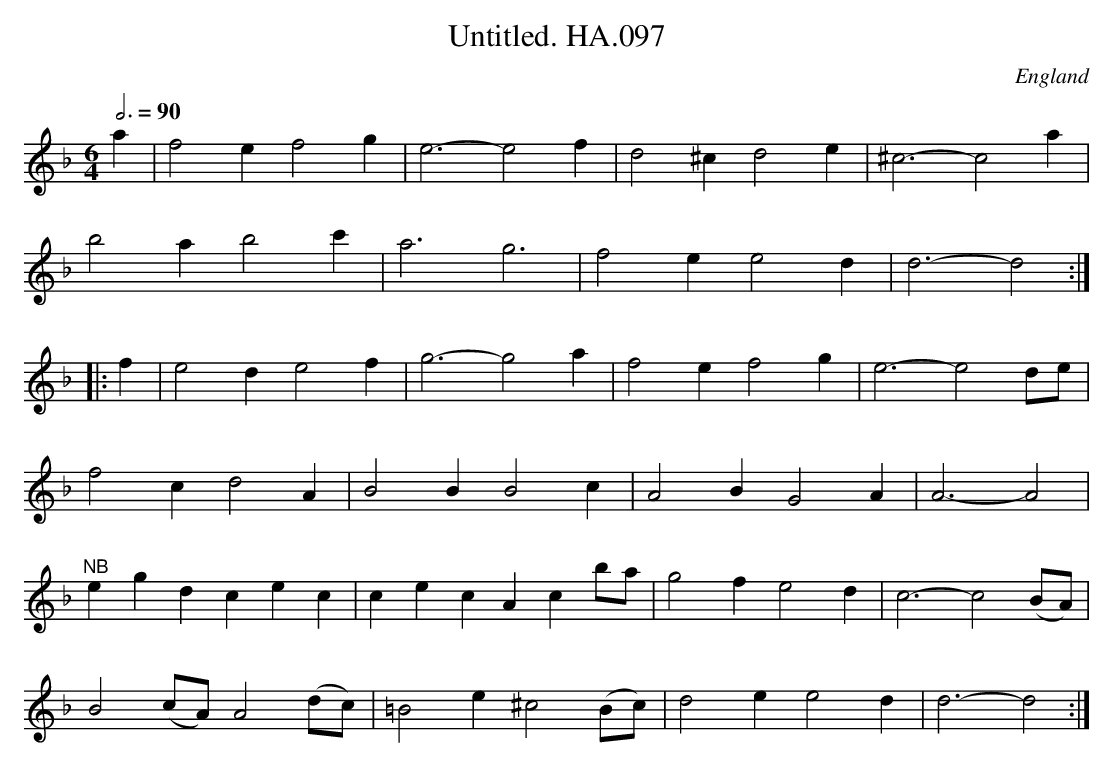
X:1
T:Untitled. HA.097
M:6/4
L:1/4
Q:3/4=90
O:England
notC:in Hand C
K:F major
a|f2e f2g|e3-e2f|d2^cd2e|^c3-c2a|!
b2a b2c'|a3g3|f2ee2d|d3-d2:|!
|:f|e2d e2f|g3-g2a|f2e f2g|e3-e2d/e/|!
f2cd2A|B2B B2c|A2B G2A|A3-A2|!
"^NB"egd cec|cecAcb/a/|g2f e2d|c3-c2(B/A/)|!
B2(c/A/) A2(d/c/)|=B2e^c2(B/c/)|d2e e2d|d3-d2:|
